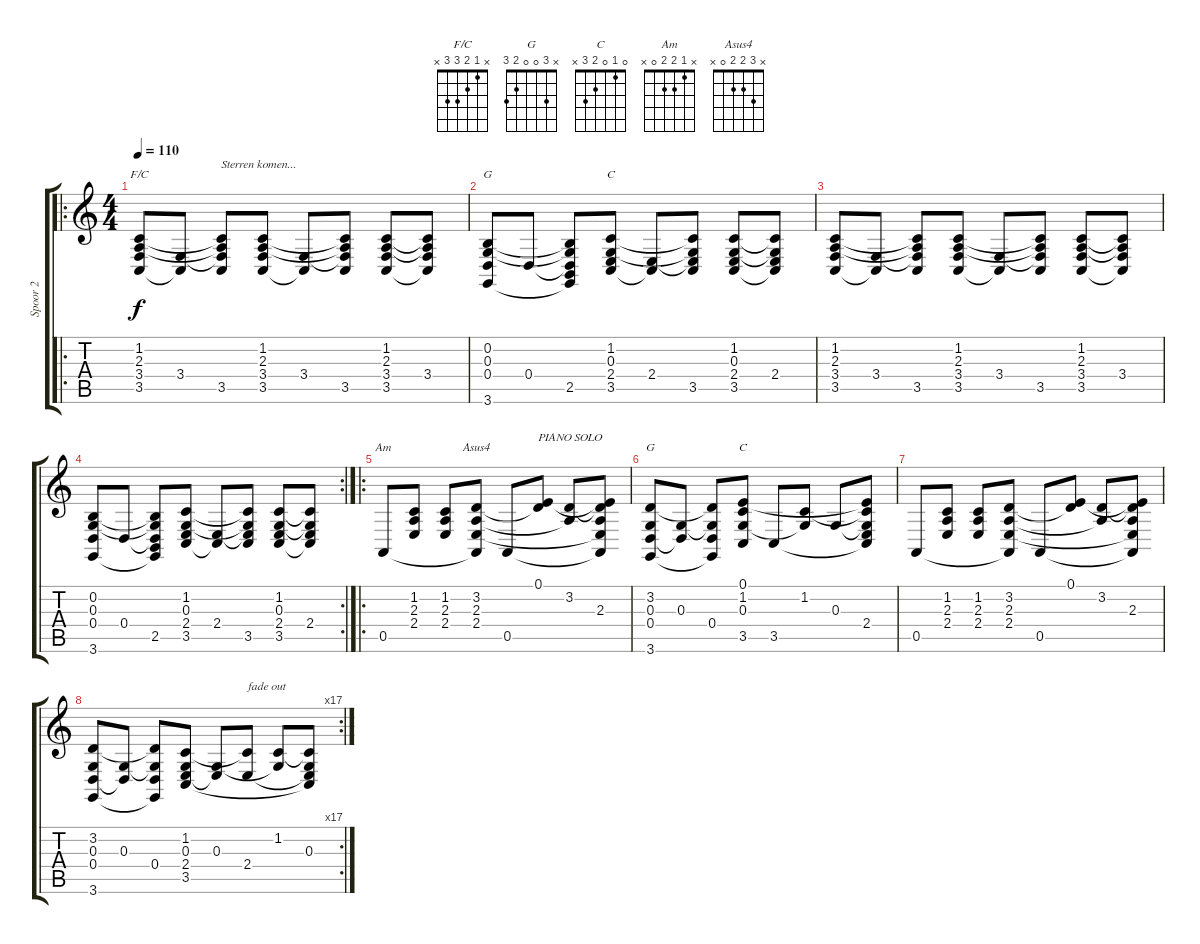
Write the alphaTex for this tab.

\track ("Spoor 2" "Spoor 2") {instrument acousticgrandpiano}
\staff {score tabs}
\tuning (E4 B3 G3 D3 A2 E2) {hide}
\chord ("F/C" x 1 2 3 3 x)
\chord ("G" x 0 0 0 2 3)
\chord ("C" x 1 0 2 3 x)
\chord ("Am" x 1 2 2 0 x)
\chord ("Asus4" x 3 2 2 0 x)
\chord ("G" x 3 0 0 2 3)
\chord ("C" 0 1 0 2 3 x)
\ro
\ts (4 4)
\tempo 110
\clef g2
\ks c
(1.2 2.3 3.4 3.5).8{ch "F/C" dy f} (3.4 3.5{t}).8 (1.2{t} 2.3{t} 3.4{t} 3.5).8{txt "Sterren komen..."} (1.2 2.3 3.4 3.5).8 (3.4 3.5{t}).8 (1.2{t} 2.3{t} 3.4{t} 3.5).8 (1.2 2.3 3.4 3.5).8 (1.2{t} 2.3{t} 3.4 3.5{t}).8 |
(0.2 0.3 0.4 3.6).8{ch "G"} 0.4.8 (0.2{t} 0.3{t} 0.4{t} 2.5 3.6{t}).8 (1.2 0.3 2.4 3.5).8{ch "C"} (2.4 3.5{t}).8 (1.2{t} 0.3{t} 2.4{t} 3.5).8 (1.2 0.3 2.4 3.5).8 (1.2{t} 0.3{t} 2.4 3.5{t}).8 |
(1.2 2.3 3.4 3.5).8 (3.4 3.5{t}).8 (1.2{t} 2.3{t} 3.4{t} 3.5).8 (1.2 2.3 3.4 3.5).8 (3.4 3.5{t}).8 (1.2{t} 2.3{t} 3.4{t} 3.5).8 (1.2 2.3 3.4 3.5).8 (1.2{t} 2.3{t} 3.4 3.5{t}).8 |
\rc 2
(0.2 0.3 0.4 3.6).8 0.4.8 (0.2{t} 0.3{t} 0.4{t} 2.5 3.6{t}).8 (1.2 0.3 2.4 3.5).8 (2.4 3.5{t}).8 (1.2{t} 0.3{t} 2.4{t} 3.5).8 (1.2 0.3 2.4 3.5).8 (1.2{t} 0.3{t} 2.4 3.5{t}).8 |
\ro
0.5.8{ch "Am"} (1.2 2.3 2.4).8 (1.2 2.3 2.4).8 (3.2 2.3 2.4 0.5{t}).8{ch "Asus4"} 0.5.8 (0.1 3.2{t}).8{txt "PIANO SOLO"} (3.2 2.3{t}).8 (0.1{t} 3.2{t} 2.3 2.4{t} 0.5{t}).8 |
(3.2 0.3 0.4 3.6).8{ch "G"} (0.3 0.4{t}).8 (3.2{t} 0.3{t} 0.4 3.6{t}).8 (0.1 1.2 0.3 3.5).8{ch "C"} 3.5.8 (1.2 0.3{t}).8 0.3.8 (0.1{t} 1.2{t} 0.3{t} 2.4 3.5{t}).8 |
0.5.8 (1.2 2.3 2.4).8 (1.2 2.3 2.4).8 (3.2 2.3 2.4 0.5{t}).8 0.5.8 (0.1 3.2{t}).8 (3.2 2.3{t}).8 (0.1{t} 3.2{t} 2.3 2.4{t} 0.5{t}).8 |
\rc 17
(3.2 0.3 0.4 3.6).8 (0.3 0.4{t}).8 (3.2{t} 0.3{t} 0.4 3.6{t}).8 (1.2 0.3 2.4 3.5).8 (0.3 2.4{t}).8 (1.2{t} 2.4).8{txt "fade out"} (1.2 0.3{t}).8 (1.2{t} 0.3 2.4{t} 3.5{t}).8
